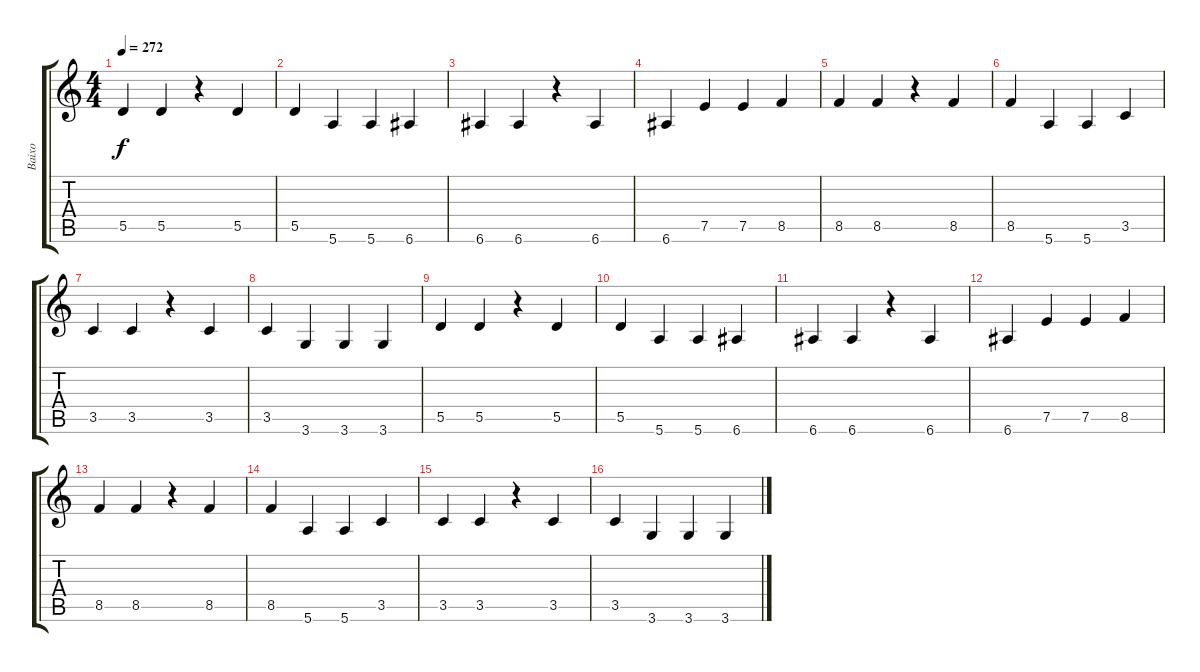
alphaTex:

\track ("Baixo" "Baixo") {instrument electricbassfinger}
\staff {score tabs}
\tuning (E4 B3 G3 D3 A2 E2) {hide}
\ts (4 4)
\tempo 272
\clef g2
\ks c
5.5.4{dy f} 5.5.4 r.4 5.5.4 |
5.5.4 5.6.4 5.6.4 6.6.4 |
6.6.4 6.6.4 r.4 6.6.4 |
6.6.4 7.5.4 7.5.4 8.5.4 |
8.5.4 8.5.4 r.4 8.5.4 |
8.5.4 5.6.4 5.6.4 3.5.4 |
3.5.4 3.5.4 r.4 3.5.4 |
3.5.4 3.6.4 3.6.4 3.6.4 |
5.5.4 5.5.4 r.4 5.5.4 |
5.5.4 5.6.4 5.6.4 6.6.4 |
6.6.4 6.6.4 r.4 6.6.4 |
6.6.4 7.5.4 7.5.4 8.5.4 |
8.5.4 8.5.4 r.4 8.5.4 |
8.5.4 5.6.4 5.6.4 3.5.4 |
3.5.4 3.5.4 r.4 3.5.4 |
3.5.4 3.6.4 3.6.4 3.6.4
